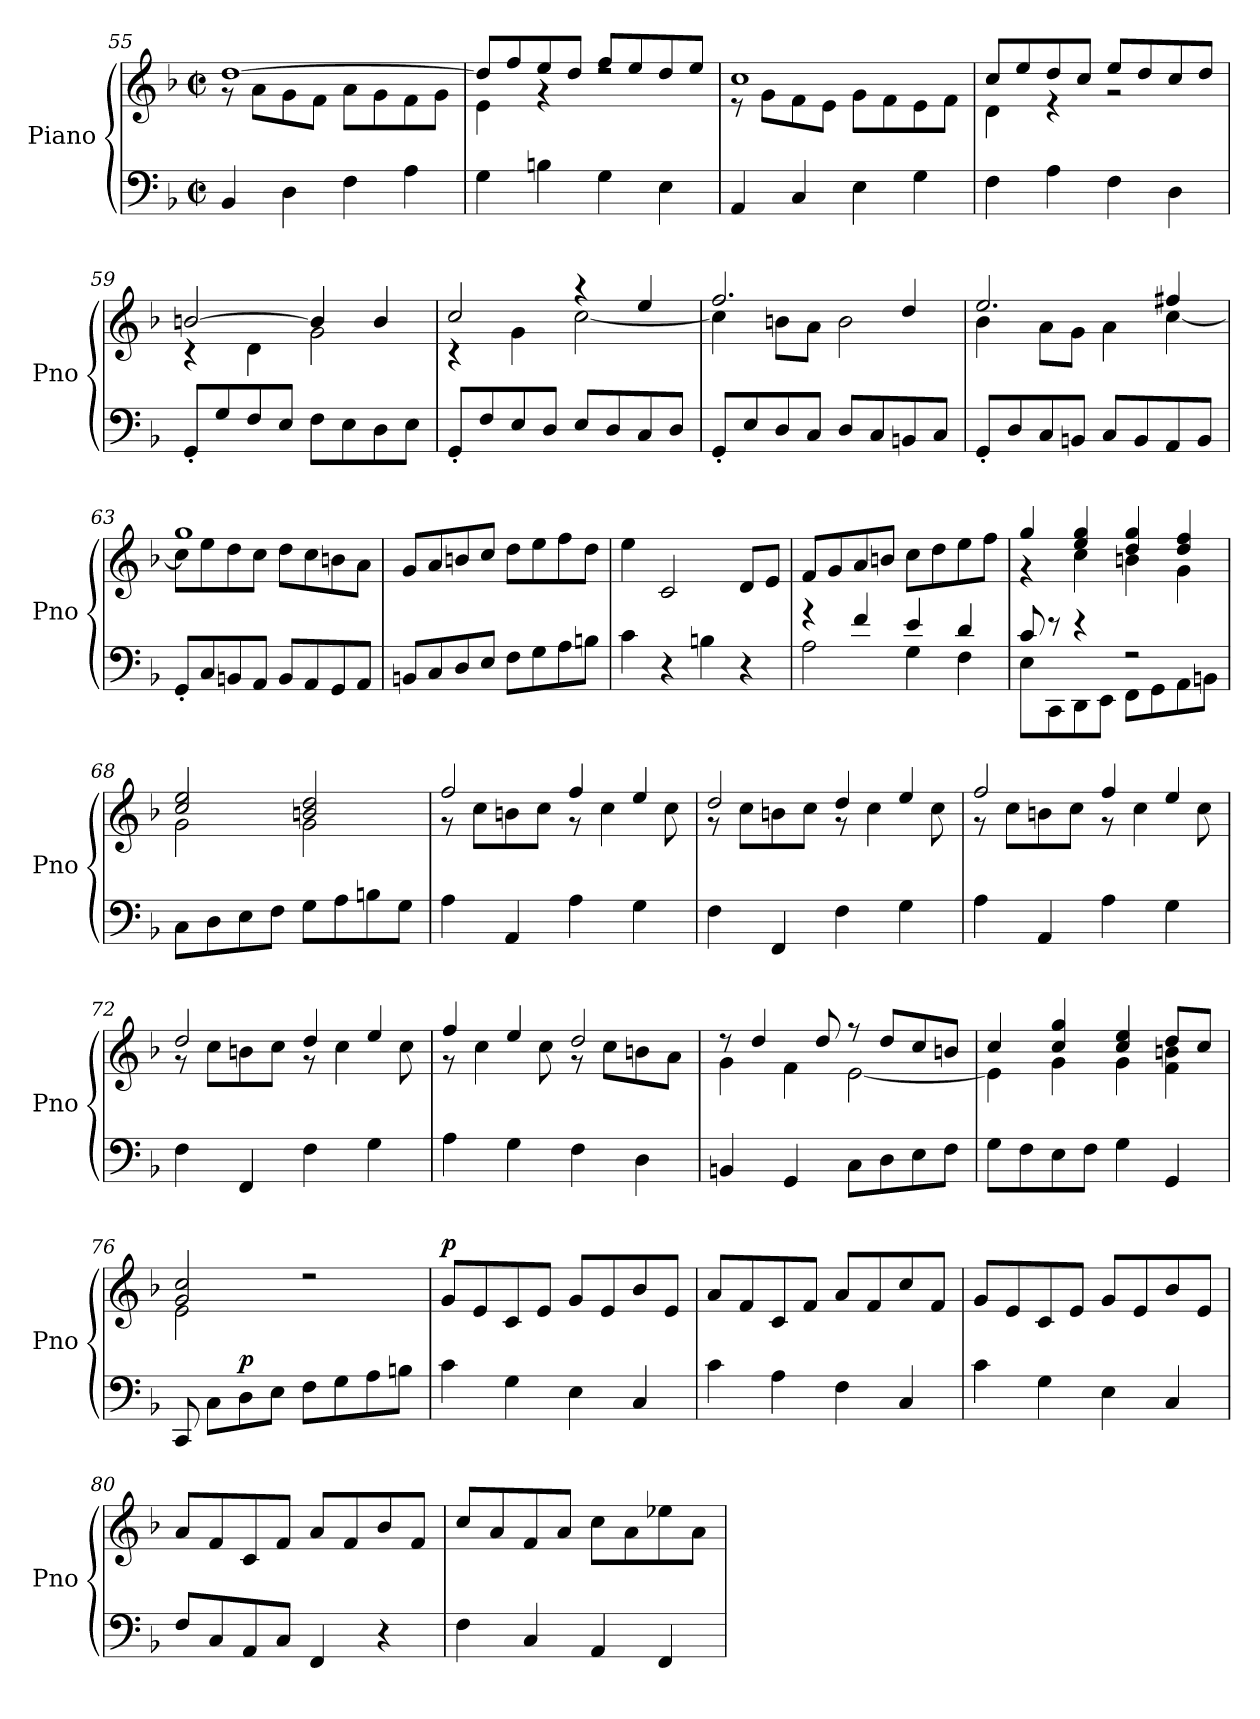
**kern	**kern	**dynam
*part1	*part1	*part1
*staff2	*staff1	*staff1/2
*I"Piano	*	*
*I'Pno	*	*
!!LO:LB:g=z
*clefF4	*clefG2	*
*k[b-]	*k[b-]	*
*M2/2	*M2/2	*
*met(c|)	*met(c|)	*
=55	=55	=55
*	*^	*
4BB-/	[1dd	8rg	.
.	.	8a\L	.
4D\	.	8g\	.
.	.	8f\J	.
4F\	.	8a\L	.
.	.	8g\	.
4A\	.	8f\	.
.	.	8g\J	.
=56	=56	=56	=56
4G\	8dd/L]	4e\	.
.	8ff/	.	.
4Bn\	8ee/	4rg	.
.	8dd/J	.	.
4G\	8ff/L	2rdd	.
.	8ee/	.	.
4E\	8dd/	.	.
.	8ee/J	.	.
=57	=57	=57	=57
4AA/	1cc	8re	.
.	.	8g\L	.
4C/	.	8f\	.
.	.	8e\J	.
4E\	.	8g\L	.
.	.	8f\	.
4G\	.	8e\	.
.	.	8f\J	.
=58	=58	=58	=58
4F\	8cc/L	4d\	.
.	8ee/	.	.
4A\	8dd/	4re	.
.	8cc/J	.	.
4F\	8ee/L	2rg	.
.	8dd/	.	.
4D\	8cc/	.	.
.	8dd/J	.	.
=59	=59	=59	=59
8GG'/L	[2bn/	4rc	.
8G/	.	.	.
8F/	.	4d\	.
8E/J	.	.	.
8F\L	4b/]	2g\	.
8E\	.	.	.
8D\	4b/	.	.
8E\J	.	.	.
!!LO:LB:g=z	!!
=60	=60	=60	=60
8GG'/L	2cc/	4rc	.
8F/	.	.	.
8E/	.	4g\	.
8D/J	.	.	.
8E/L	4raa	[2cc\	.
8D/	.	.	.
8C/	4ee/	.	.
8D/J	.	.	.
=61	=61	=61	=61
8GG'/L	2.ff/	4cc\]	.
8E/	.	.	.
8D/	.	8bn\L	.
8C/J	.	8a\J	.
8D/L	.	2b\	.
8C/	.	.	.
8BBn/	4dd/	.	.
8C/J	.	.	.
=62	=62	=62	=62
8GG'/L	2.ee/	4b-\	.
8D/	.	.	.
8C/	.	8a\L	.
8BBn/J	.	8g\J	.
8C/L	.	4a\	.
8BB/	.	.	.
8AA/	4ff#X/	[4cc\	.
8BB/J	.	.	.
=63	=63	=63	=63
8GG'/L	1gg	8cc\L]	.
8C/	.	8ee\	.
8BBn/	.	8dd\	.
8AA/J	.	8cc\J	.
8BB/L	.	8dd\L	.
8AA/	.	8cc\	.
8GG/	.	8bn\	.
8AA/J	.	8a\J	.
*	*v	*v	*
!!LO:LB:g=z
=64	=64	=64
8BBn/L	8g/L	.
8C/	8a/	.
8D/	8bn/	.
8E/J	8cc/J	.
8F\L	8dd\L	.
8G\	8ee\	.
8A\	8ff\	.
8Bn\J	8dd\J	.
=65	=65	=65
4c\	4ee\	.
4r	2c/	.
4Bn\	.	.
4r	8d/L	.
.	8e/J	.
=66	=66	=66
*^	*	*
4rg	2A\	8f/L	.
.	.	8g/	.
4f/	.	8a/	.
.	.	8bn/J	.
4e/	4G\	8cc\L	.
.	.	8dd\	.
4d/	4F\	8ee\	.
.	.	8ff\J	.
=67	=67	=67	=67
*	*	*^	*
8c/	8E\L	4gg/	4r	.
8r	8CC\	.	.	.
4r	8DD\	4ee/ 4gg/	4cc\	.
.	8EE\J	.	.	.
2rF	8FF\L	4dd/ 4gg/	4bn\	.
.	8GG\	.	.	.
.	8AA\	4dd/ 4ff/	4g\	.
.	8BBn\J	.	.	.
*v	*v	*	*	*
=68	=68	=68	=68
8C\L	2cc/ 2ee/	2g\	.
8D\	.	.	.
8E\	.	.	.
8F\J	.	.	.
8G\L	2bn/ 2dd/	2g\	.
8A\	.	.	.
8Bn\	.	.	.
8G\J	.	.	.
!!LO:LB:g=z	!!
=69	=69	=69	=69
4A\	2ff/	8r	.
.	.	8cc\L	.
4AA/	.	8bn\	.
.	.	8cc\J	.
4A\	4ff/	8r	.
.	.	4cc\	.
4G\	4ee/	.	.
.	.	8cc\	.
=70	=70	=70	=70
4F\	2dd/	8rg	.
.	.	8cc\L	.
4FF/	.	8bn\	.
.	.	8cc\J	.
4F\	4dd/	8rg	.
.	.	4cc\	.
4G\	4ee/	.	.
.	.	8cc\	.
=71	=71	=71	=71
4A\	2ff/	8r	.
.	.	8cc\L	.
4AA/	.	8bn\	.
.	.	8cc\J	.
4A\	4ff/	8r	.
.	.	4cc\	.
4G\	4ee/	.	.
.	.	8cc\	.
=72	=72	=72	=72
4F\	2dd/	8rg	.
.	.	8cc\L	.
4FF/	.	8bn\	.
.	.	8cc\J	.
4F\	4dd/	8rg	.
.	.	4cc\	.
4G\	4ee/	.	.
.	.	8cc\	.
!!LO:PB:g=z	!!
=73	=73	=73	=73
4A\	4ff/	8r	.
.	.	4cc\	.
4G\	4ee/	.	.
.	.	8cc\	.
4F\	2dd/	8rg	.
.	.	8cc\L	.
4D\	.	8bn\	.
.	.	8a\J	.
=74	=74	=74	=74
4BBn/	8rdd	4g\	.
.	4dd/	.	.
4GG/	.	4f\	.
.	8dd/	.	.
8C\L	8r	[2e\	.
8D\	8dd/L	.	.
8E\	8cc/	.	.
8F\J	8bn/J	.	.
=75	=75	=75	=75
8G\L	4cc/	4e\]	.
8F\	.	.	.
8E\	4cc/ 4gg/	4g\	.
8F\J	.	.	.
4G\	4cc/ 4ee/	4g\	.
4GG/	8dd/L	4f\ 4bn\	.
.	8cc/J	.	.
=76	=76	=76	=76
8CC/	2g/ 2cc/	2e\	.
8C\L	.	.	.
!	!	!	!LO:DY:a=2
8D\	.	.	p
8E\J	.	.	.
8F\L	2rdd	2ryy	.
8G\	.	.	.
8A\	.	.	.
8Bn\J	.	.	.
*	*v	*v	*
=77	=77	=77
!	!	!LO:DY:a
4c\	8g/L	p
.	8e/	.
4G\	8c/	.
.	8e/J	.
4E\	8g/L	.
.	8e/	.
4C/	8b-/	.
.	8e/J	.
!!LO:LB:g=z
=78	=78	=78
4c\	8a/L	.
.	8f/	.
4A\	8c/	.
.	8f/J	.
4F\	8a/L	.
.	8f/	.
4C/	8cc/	.
.	8f/J	.
=79	=79	=79
4c\	8g/L	.
.	8e/	.
4G\	8c/	.
.	8e/J	.
4E\	8g/L	.
.	8e/	.
4C/	8b-/	.
.	8e/J	.
=80	=80	=80
8F/L	8a/L	.
8C/	8f/	.
8AA/	8c/	.
8C/J	8f/J	.
4FF/	8a/L	.
.	8f/	.
4r	8b-/	.
.	8f/J	.
=81	=81	=81
4F\	8cc/L	.
.	8a/	.
4C/	8f/	.
.	8a/J	.
4AA/	8cc\L	.
.	8a\	.
4FF/	8ee-X\	.
.	8a\J	.
=	=	=
*-	*-	*-
